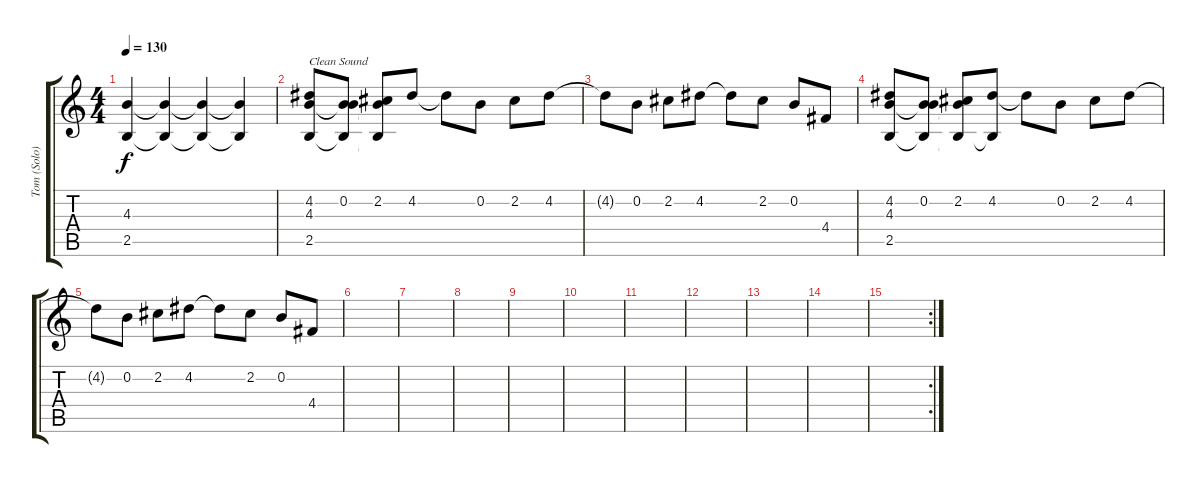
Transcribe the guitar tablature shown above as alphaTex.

\track ("Tom (Solo)" "Tom (Solo)") {instrument distortionguitar}
\staff {score tabs}
\tuning (E4 B3 G3 D3 A2 E2) {hide}
\ts (4 4)
\tempo 130
\clef g2
\ks c
(4.3{t} 2.5{t}).4{dy f volume 4} (4.3{t} 2.5{t}).4{volume 3} (4.3{t} 2.5{t}).4{volume 2} (4.3{t} 2.5{t}).4{volume 1} |
(4.2 4.3 2.5).8{txt "Clean Sound" volume 13 instrument electricguitarclean} (0.2 4.3{t} 2.5{t}).8 (2.2 4.3{t} 2.5{t}).8 4.2.8 4.2{t}.8 0.2.8 2.2.8 4.2.8 |
4.2{t}.8 0.2.8 2.2.8 4.2.8 4.2{t}.8 2.2.8 0.2.8 4.4.8 |
(4.2 4.3 2.5).8 (0.2 4.3{t} 2.5{t}).8 (2.2 4.3{t} 2.5{t}).8 (4.2 2.5{t}).8 4.2{t}.8 0.2.8 2.2.8 4.2.8 |
4.2{t}.8 0.2.8 2.2.8 4.2.8 4.2{t}.8 2.2.8 0.2.8 4.4.8 |
|
|
|
|
|
|
|
|
|
\rc 2
